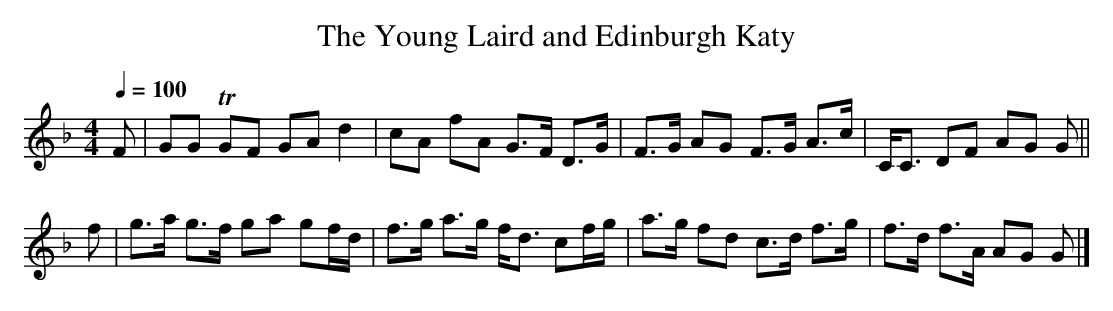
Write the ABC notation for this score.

X:1
T:The Young Laird and Edinburgh Katy
M:4/4
L:1/8
Q:1/4=100
K:Gdor
F|GG TGF  GA d2   |cA  fA  G>F D>G  |F>G AG F>G A>c|C<C DF  AG G||
f|g>a g>f ga gf/d/|f>g a>g f<d cf/g/|a>g fd c>d f>g|f>d f>A AG G|]
